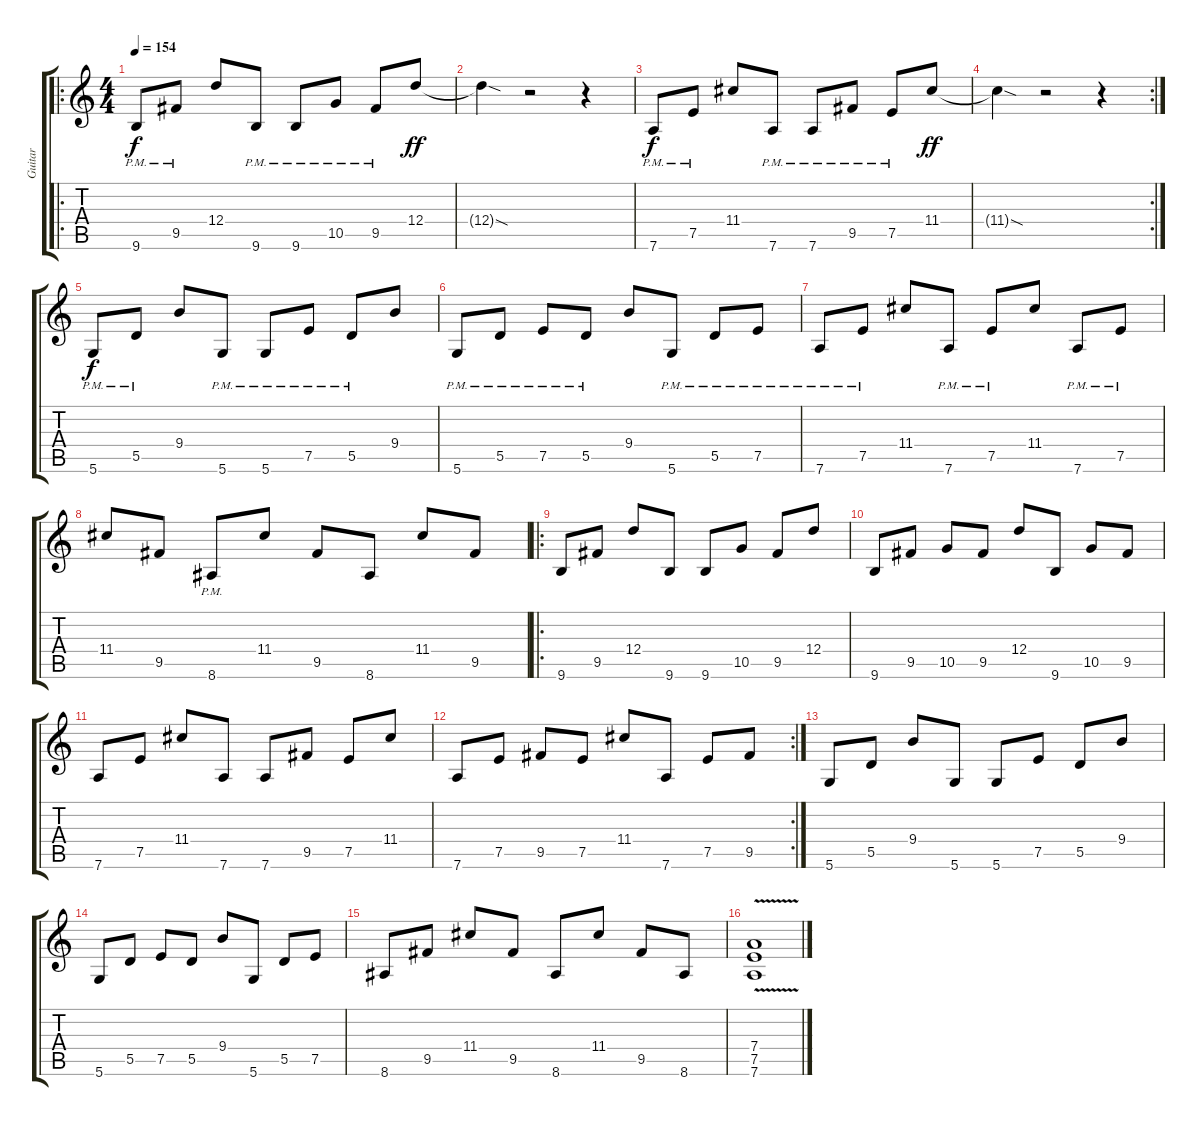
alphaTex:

\track ("Guitar" "Guitar") {instrument distortionguitar}
\staff {score tabs}
\tuning (E4 B3 G3 D3 A2 D2) {hide}
\ro
\ts (4 4)
\tempo 154
\clef g2
\ks c
9.6{pm}.8{dy f instrument overdrivenguitar} 9.5{pm}.8 12.4.8 9.6{pm}.8 9.6{pm}.8 10.5{pm}.8 9.5{pm}.8 12.4.8{dy ff} |
12.4{sod t}.4 r.2 r.4 |
7.6{pm}.8{dy f} 7.5{pm}.8 11.4.8 7.6{pm}.8 7.6{pm}.8 9.5{pm}.8 7.5{pm}.8 11.4.8{dy ff} |
\rc 2
11.4{sod t}.4 r.2 r.4 |
5.6{pm}.8{dy f} 5.5{pm}.8 9.4.8 5.6{pm}.8 5.6{pm}.8 7.5{pm}.8 5.5{pm}.8 9.4.8 |
5.6{pm}.8 5.5{pm}.8 7.5{pm}.8 5.5{pm}.8 9.4.8 5.6{pm}.8 5.5{pm}.8 7.5{pm}.8 |
7.6{pm}.8 7.5{pm}.8 11.4.8 7.6{pm}.8 7.5{pm}.8 11.4.8 7.6{pm}.8 7.5{pm}.8 |
11.4.8 9.5.8 8.6{pm}.8 11.4.8 9.5.8 8.6.8 11.4.8 9.5.8 |
\ro
9.6.8 9.5.8 12.4.8 9.6.8 9.6.8 10.5.8 9.5.8 12.4.8 |
9.6.8 9.5.8 10.5.8 9.5.8 12.4.8 9.6.8 10.5.8 9.5.8 |
7.6.8 7.5.8 11.4.8 7.6.8 7.6.8 9.5.8 7.5.8 11.4.8 |
\rc 2
7.6.8 7.5.8 9.5.8 7.5.8 11.4.8 7.6.8 7.5.8 9.5.8 |
5.6.8 5.5.8 9.4.8 5.6.8 5.6.8 7.5.8 5.5.8 9.4.8 |
5.6.8 5.5.8 7.5.8 5.5.8 9.4.8 5.6.8 5.5.8 7.5.8 |
8.6.8 9.5.8 11.4.8 9.5.8 8.6.8 11.4.8 9.5.8 8.6.8 |
(7.4{v} 7.5 7.6).1{instrument distortionguitar}
